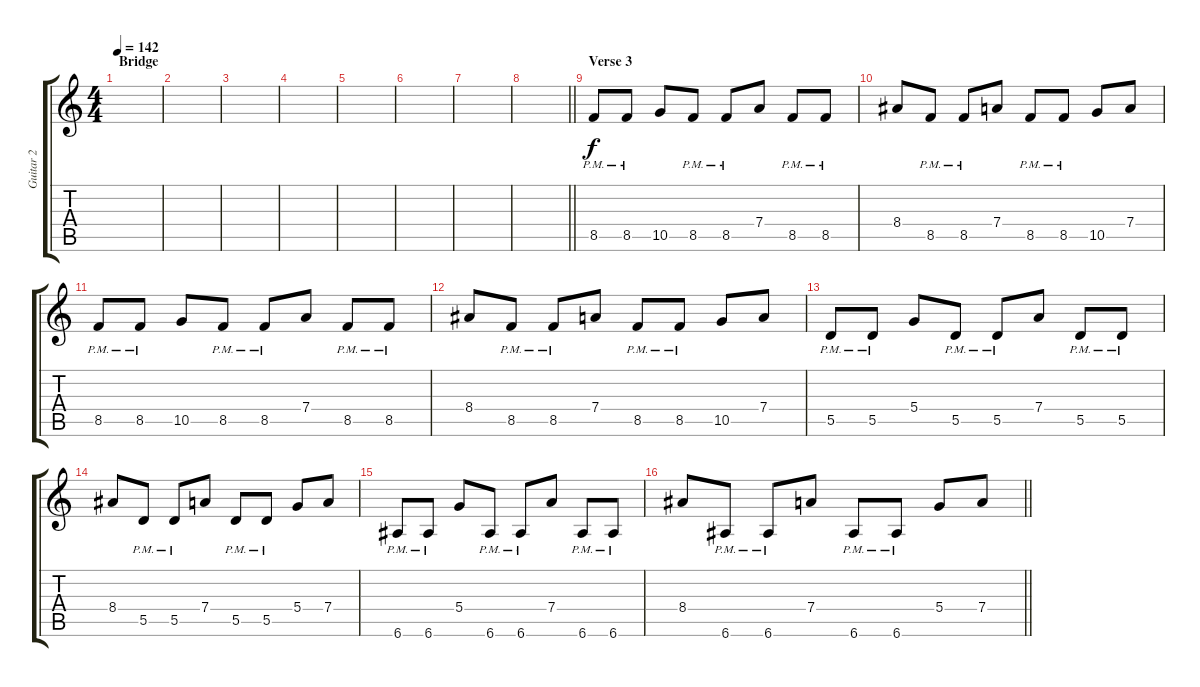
\track ("Guitar 2" "Guitar 2") {instrument electricguitarmuted}
\staff {score tabs}
\tuning (E4 B3 G3 D3 A2 E2) {hide}
\ts (4 4)
\section ("" "Bridge")
\tempo 142
\clef g2
\ks c
|
|
|
|
|
|
|
\barLineRight lightlight
|
\section ("" "Verse 3")
8.5{pm}.8 8.5{pm}.8 10.5.8 8.5{pm}.8 8.5{pm}.8 7.4.8 8.5{pm}.8 8.5{pm}.8 |
8.4.8 8.5{pm}.8 8.5{pm}.8 7.4.8 8.5{pm}.8 8.5{pm}.8 10.5.8 7.4.8 |
8.5{pm}.8 8.5{pm}.8 10.5.8 8.5{pm}.8 8.5{pm}.8 7.4.8 8.5{pm}.8 8.5{pm}.8 |
8.4.8 8.5{pm}.8 8.5{pm}.8 7.4.8 8.5{pm}.8 8.5{pm}.8 10.5.8 7.4.8 |
5.5{pm}.8 5.5{pm}.8 5.4.8 5.5{pm}.8 5.5{pm}.8 7.4.8 5.5{pm}.8 5.5{pm}.8 |
8.4.8 5.5{pm}.8 5.5{pm}.8 7.4.8 5.5{pm}.8 5.5{pm}.8 5.4.8 7.4.8 |
6.6{pm}.8 6.6{pm}.8 5.4.8 6.6{pm}.8 6.6{pm}.8 7.4.8 6.6{pm}.8 6.6{pm}.8 |
\barLineRight lightlight
8.4.8 6.6{pm}.8 6.6{pm}.8 7.4.8 6.6{pm}.8 6.6{pm}.8 5.4.8 7.4.8
